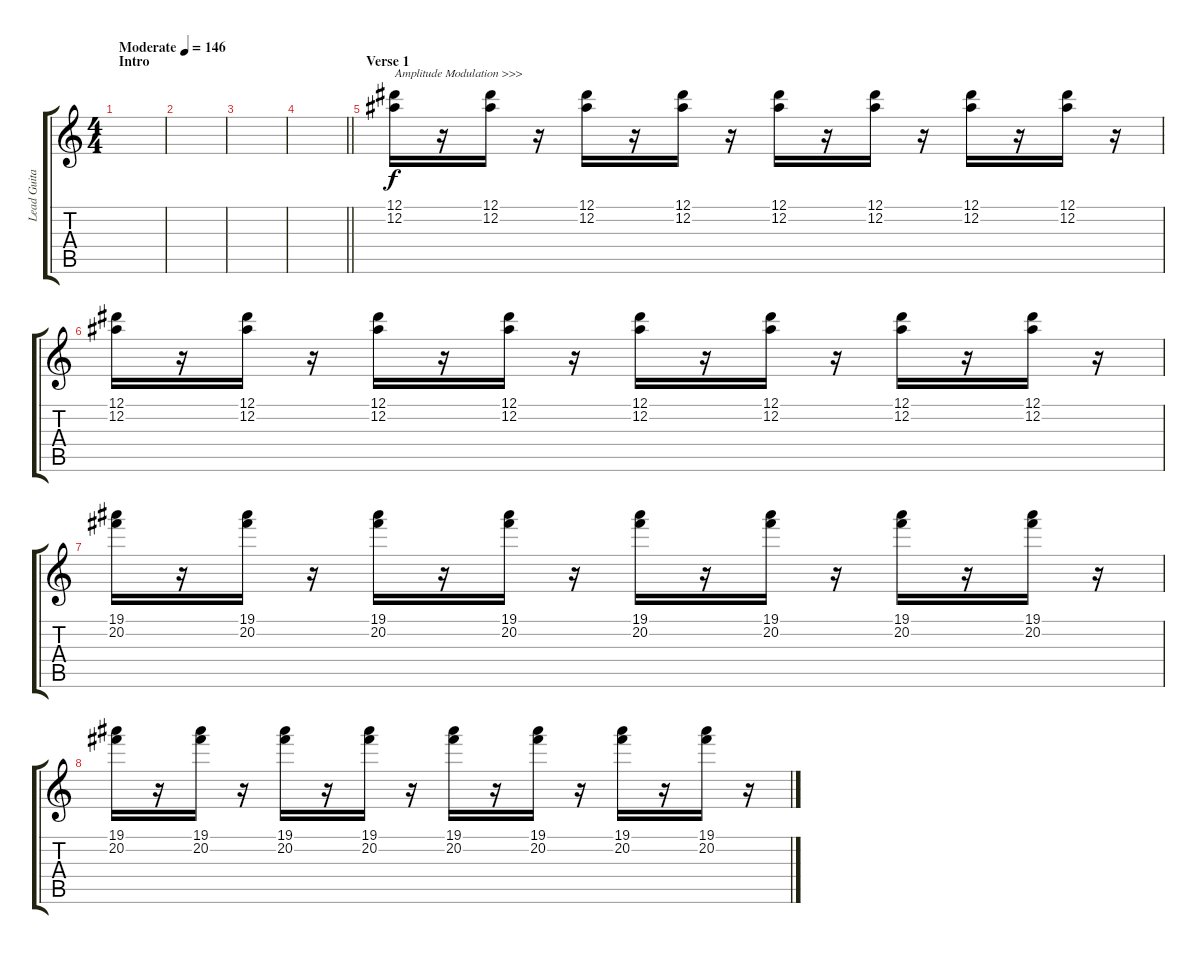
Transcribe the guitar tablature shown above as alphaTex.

\track ("Lead Guitar" "Lead Guita") {instrument distortionguitar}
\staff {score tabs}
\tuning (Eb4 Bb3 Gb3 Db3 Ab2 Db2) {hide}
\ts (4 4)
\section ("" "Intro")
\tempo (146 "Moderate")
\clef g2
\ks c
|
|
|
\barLineRight lightlight
|
\section ("" "Verse 1")
(12.1 12.2).16{txt "Amplitude Modulation >>>"} r.16 (12.1 12.2).16 r.16 (12.1 12.2).16 r.16 (12.1 12.2).16 r.16 (12.1 12.2).16 r.16 (12.1 12.2).16 r.16 (12.1 12.2).16 r.16 (12.1 12.2).16 r.16 |
(12.1 12.2).16 r.16 (12.1 12.2).16 r.16 (12.1 12.2).16 r.16 (12.1 12.2).16 r.16 (12.1 12.2).16 r.16 (12.1 12.2).16 r.16 (12.1 12.2).16 r.16 (12.1 12.2).16 r.16 |
(19.1 20.2).16 r.16 (19.1 20.2).16 r.16 (19.1 20.2).16 r.16 (19.1 20.2).16 r.16 (19.1 20.2).16 r.16 (19.1 20.2).16 r.16 (19.1 20.2).16 r.16 (19.1 20.2).16 r.16 |
(19.1 20.2).16 r.16 (19.1 20.2).16 r.16 (19.1 20.2).16 r.16 (19.1 20.2).16 r.16 (19.1 20.2).16 r.16 (19.1 20.2).16 r.16 (19.1 20.2).16 r.16 (19.1 20.2).16 r.16
